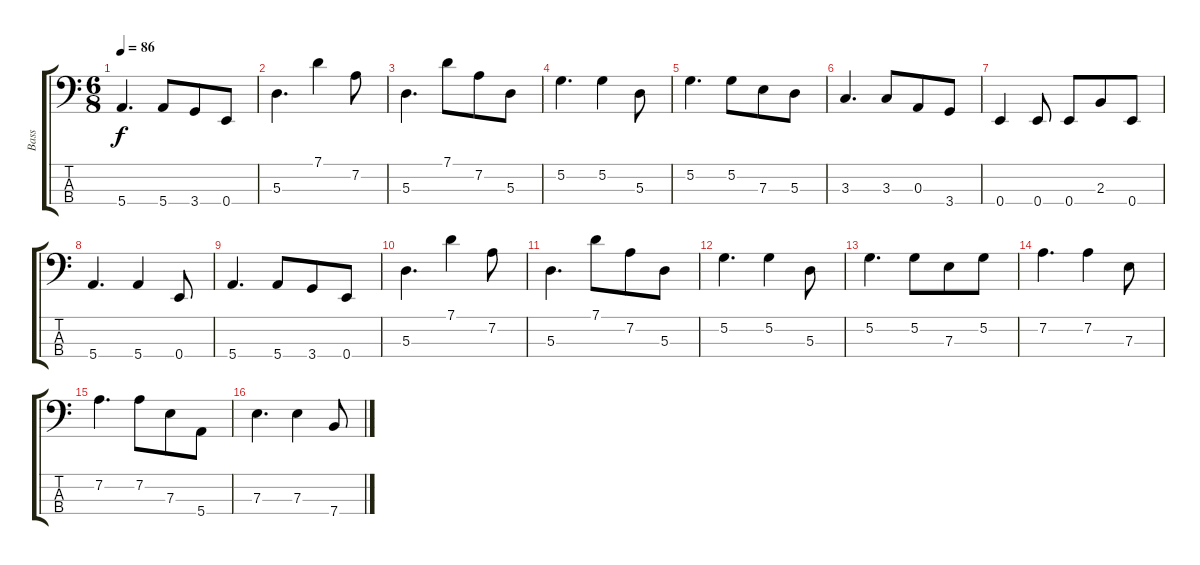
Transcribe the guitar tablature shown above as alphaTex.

\track ("Bass" "Bass") {instrument electricbassfinger}
\staff {score tabs}
\tuning (G2 D2 A1 E1) {hide}
\ts (6 8)
\tempo 86
\clef f4
\ks c
5.4.4{d dy f} 5.4.8 3.4.8 0.4.8 |
5.3.4{d} 7.1.4 7.2.8 |
5.3.4{d} 7.1.8 7.2.8 5.3.8 |
5.2.4{d} 5.2.4 5.3.8 |
5.2.4{d} 5.2.8 7.3.8 5.3.8 |
3.3.4{d} 3.3.8 0.3.8 3.4.8 |
0.4.4 0.4.8 0.4.8 2.3.8 0.4.8 |
5.4.4{d} 5.4.4 0.4.8 |
5.4.4{d} 5.4.8 3.4.8 0.4.8 |
5.3.4{d} 7.1.4 7.2.8 |
5.3.4{d} 7.1.8 7.2.8 5.3.8 |
5.2.4{d} 5.2.4 5.3.8 |
5.2.4{d} 5.2.8 7.3.8 5.2.8 |
7.2.4{d} 7.2.4 7.3.8 |
7.2.4{d} 7.2.8 7.3.8 5.4.8 |
7.3.4{d} 7.3.4 7.4.8
